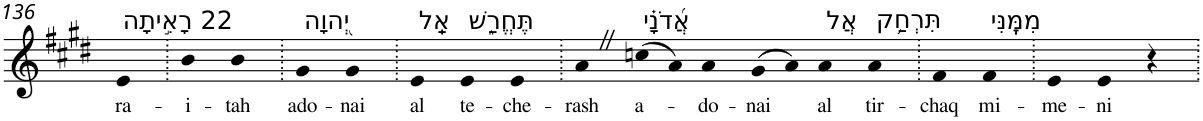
**kern	**text
*part1	*part1
*staff1	*staff1
*I"Piano	*
*I'Pno	*
!!LO:PB:g=z
*clefG2	*
*k[f#c#g#d#]	*
*E:	*
=136	=136
!LO:TX:a:t=22 רָאִ֣יתָה	!
!	!LO:LY:b
4e	ra-
=137.	=137.
!	!LO:LY:b
4b	-i-
!	!LO:LY:b
4b	-tah
=138.	=138.
!LO:TX:a:t=יְ֭הוָה	!
!	!LO:LY:b
4g#	ado-
!	!LO:LY:b
4g#	-nai
=139.	=139.
!LO:TX:a:t=אַֽל	!
!	!LO:LY:b
4e	al
!LO:TX:a:t=תֶּחֱרַ֑שׁ	!
!	!LO:LY:b
4e	te-
!	!LO:LY:b
4e	-che-
=140.	=140.
!	!LO:LY:b
4aZ	-rash
!LO:TX:a:t=אֲ֝דֹנָ֗י	!
!	!LO:LY:b
(>8ccn	a-
8a)	.
!	!LO:LY:b
4a	-do-
!	!LO:LY:b
(>8g#	-nai
8a)	.
!LO:TX:a:t=אֲל	!
!	!LO:LY:b
4a	al
!LO:TX:a:t=תִּרְחַ֥ק	!
!	!LO:LY:b
4a	tir-
=141.	=141.
!	!LO:LY:b
4f#	-chaq
!LO:TX:a:t=מִמֶּֽנִּי	!
!	!LO:LY:b
4f#	mi-
=142.	=142.
!	!LO:LY:b
4e	-me-
!	!LO:LY:b
4e	-ni
4r	.
=.	=.
*-	*-
